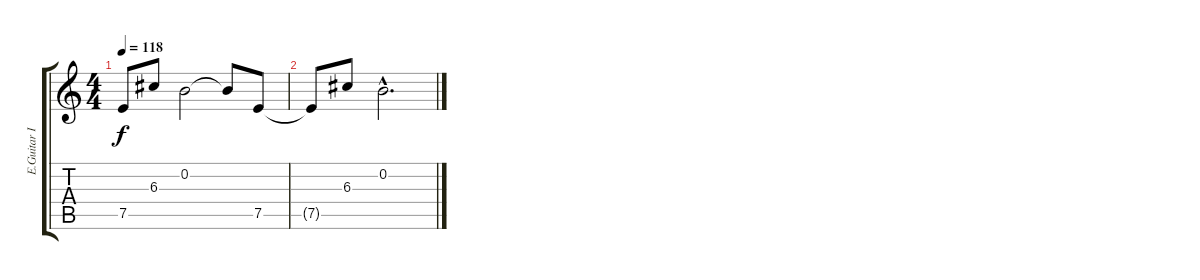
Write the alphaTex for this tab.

\track ("E.Guitar I" "E.Guitar I") {instrument distortionguitar}
\staff {score tabs}
\tuning (E4 B3 G3 D3 A2 E2) {hide}
\ts (4 4)
\tempo 118
\clef g2
\ks c
7.5{t}.8{dy f} 6.3.8 0.2.2 0.2{t}.8 7.5.8 |
7.5{t}.8 6.3.8 0.2{hac}.2{d}
